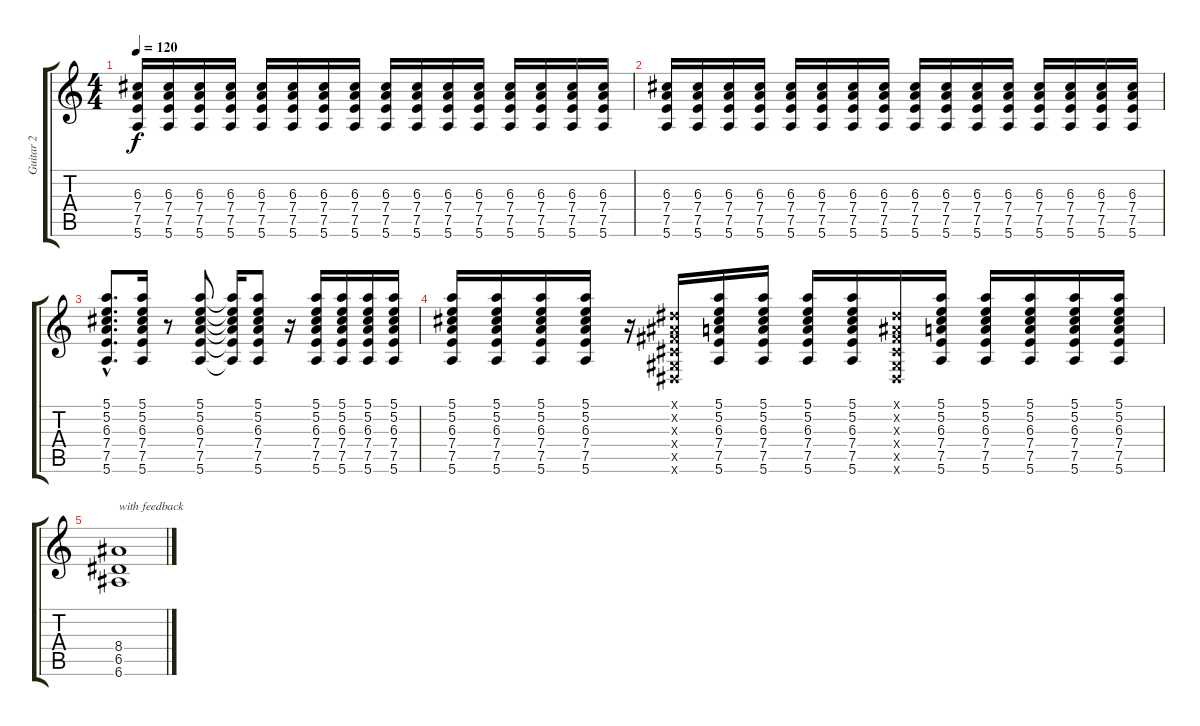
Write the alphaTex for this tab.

\track ("Guitar 2" "Guitar 2") {instrument overdrivenguitar}
\staff {score tabs}
\tuning (E4 B3 G3 D3 A2 E2) {hide}
\ts (4 4)
\tempo 120
\clef g2
\ks c
(6.3 7.4 7.5 5.6).16{dy f} (6.3 7.4 7.5 5.6).16 (6.3 7.4 7.5 5.6).16 (6.3 7.4 7.5 5.6).16 (6.3 7.4 7.5 5.6).16 (6.3 7.4 7.5 5.6).16 (6.3 7.4 7.5 5.6).16 (6.3 7.4 7.5 5.6).16 (6.3 7.4 7.5 5.6).16 (6.3 7.4 7.5 5.6).16 (6.3 7.4 7.5 5.6).16 (6.3 7.4 7.5 5.6).16 (6.3 7.4 7.5 5.6).16 (6.3 7.4 7.5 5.6).16 (6.3 7.4 7.5 5.6).16 (6.3 7.4 7.5 5.6).16 |
(6.3 7.4 7.5 5.6).16 (6.3 7.4 7.5 5.6).16 (6.3 7.4 7.5 5.6).16 (6.3 7.4 7.5 5.6).16 (6.3 7.4 7.5 5.6).16 (6.3 7.4 7.5 5.6).16 (6.3 7.4 7.5 5.6).16 (6.3 7.4 7.5 5.6).16 (6.3 7.4 7.5 5.6).16 (6.3 7.4 7.5 5.6).16 (6.3 7.4 7.5 5.6).16 (6.3 7.4 7.5 5.6).16 (6.3 7.4 7.5 5.6).16 (6.3 7.4 7.5 5.6).16 (6.3 7.4 7.5 5.6).16 (6.3 7.4 7.5 5.6).16 |
(5.1{hac} 5.2{hac} 6.3{hac} 7.4{hac} 7.5{hac} 5.6{hac}).8{d} (5.1 5.2 6.3 7.4 7.5 5.6).16 r.8 (5.1 5.2 6.3 7.4 7.5 5.6).8 (5.1{t} 5.2{t} 6.3{t} 7.4{t} 7.5{t} 5.6{t}).16 (5.1 5.2 6.3 7.4 7.5 5.6).8 r.16 (5.1 5.2 6.3 7.4 7.5 5.6).16 (5.1 5.2 6.3 7.4 7.5 5.6).16 (5.1 5.2 6.3 7.4 7.5 5.6).16 (5.1 5.2 6.3 7.4 7.5 5.6).16 |
(5.1 5.2 6.3 7.4 7.5 5.6).16 (5.1 5.2 6.3 7.4 7.5 5.6).16 (5.1 5.2 6.3 7.4 7.5 5.6).16 (5.1 5.2 6.3 7.4 7.5 5.6).16 r.16 (-1.1{x} -1.2{x} -1.3{x} -1.4{x} -1.5{x} -1.6{x}).16 (5.1 5.2 6.3 7.4 7.5 5.6).16 (5.1 5.2 6.3 7.4 7.5 5.6).16 (5.1 5.2 6.3 7.4 7.5 5.6).16 (5.1 5.2 6.3 7.4 7.5 5.6).16 (-1.1{x} -1.2{x} -1.3{x} -1.4{x} -1.5{x} -1.6{x}).16 (5.1 5.2 6.3 7.4 7.5 5.6).16 (5.1 5.2 6.3 7.4 7.5 5.6).16 (5.1 5.2 6.3 7.4 7.5 5.6).16 (5.1 5.2 6.3 7.4 7.5 5.6).16 (5.1 5.2 6.3 7.4 7.5 5.6).16 |
(8.4 6.5 6.6).1{txt "with feedback"}
